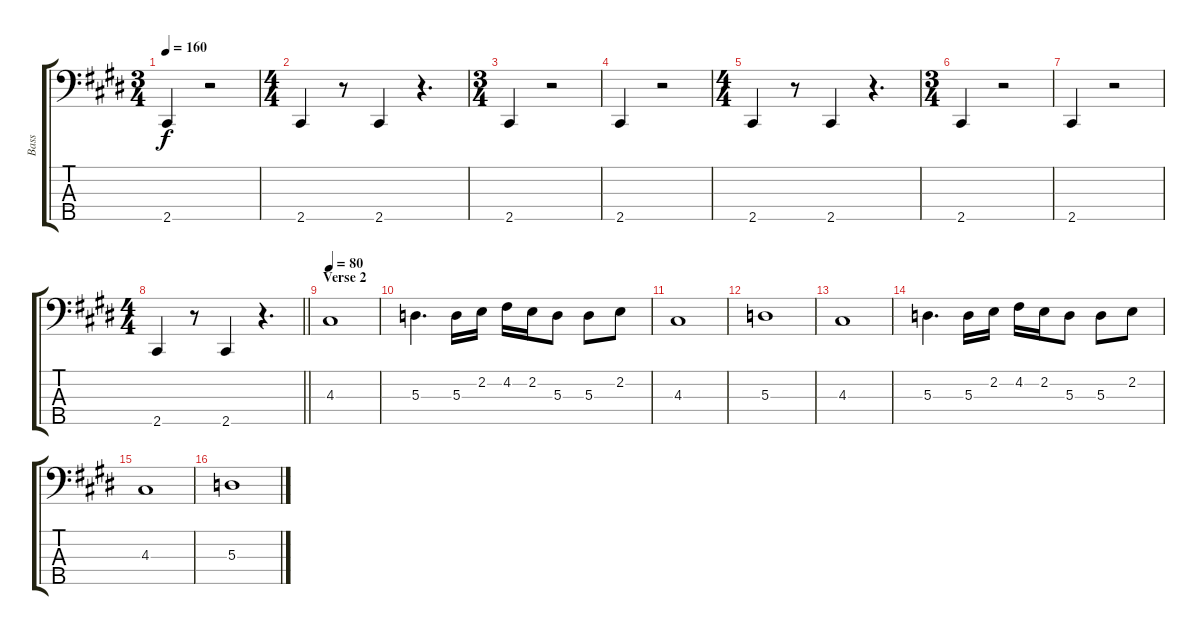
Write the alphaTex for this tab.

\track ("Bass" "Bass") {instrument electricbassfinger}
\staff {score tabs}
\tuning (G2 D2 A1 E1 B0) {hide}
\ts (3 4)
\tempo 160
\clef f4
\ks e
2.5.4{dy f} r.2 |
\ts (4 4)
2.5.4 r.8 2.5.4 r.4{d} |
\ts (3 4)
2.5.4 r.2 |
2.5.4 r.2 |
\ts (4 4)
2.5.4 r.8 2.5.4 r.4{d} |
\ts (3 4)
2.5.4 r.2 |
2.5.4 r.2 |
\ts (4 4)
\barLineRight lightlight
2.5.4 r.8 2.5.4 r.4{d} |
\section ("" "Verse 2")
\tempo 80
4.3.1 |
5.3.4{d} 5.3.16 2.2.16 4.2.16 2.2.16 5.3.8 5.3.8 2.2.8 |
4.3.1 |
5.3.1 |
4.3.1 |
5.3.4{d} 5.3.16 2.2.16 4.2.16 2.2.16 5.3.8 5.3.8 2.2.8 |
4.3.1 |
5.3.1
